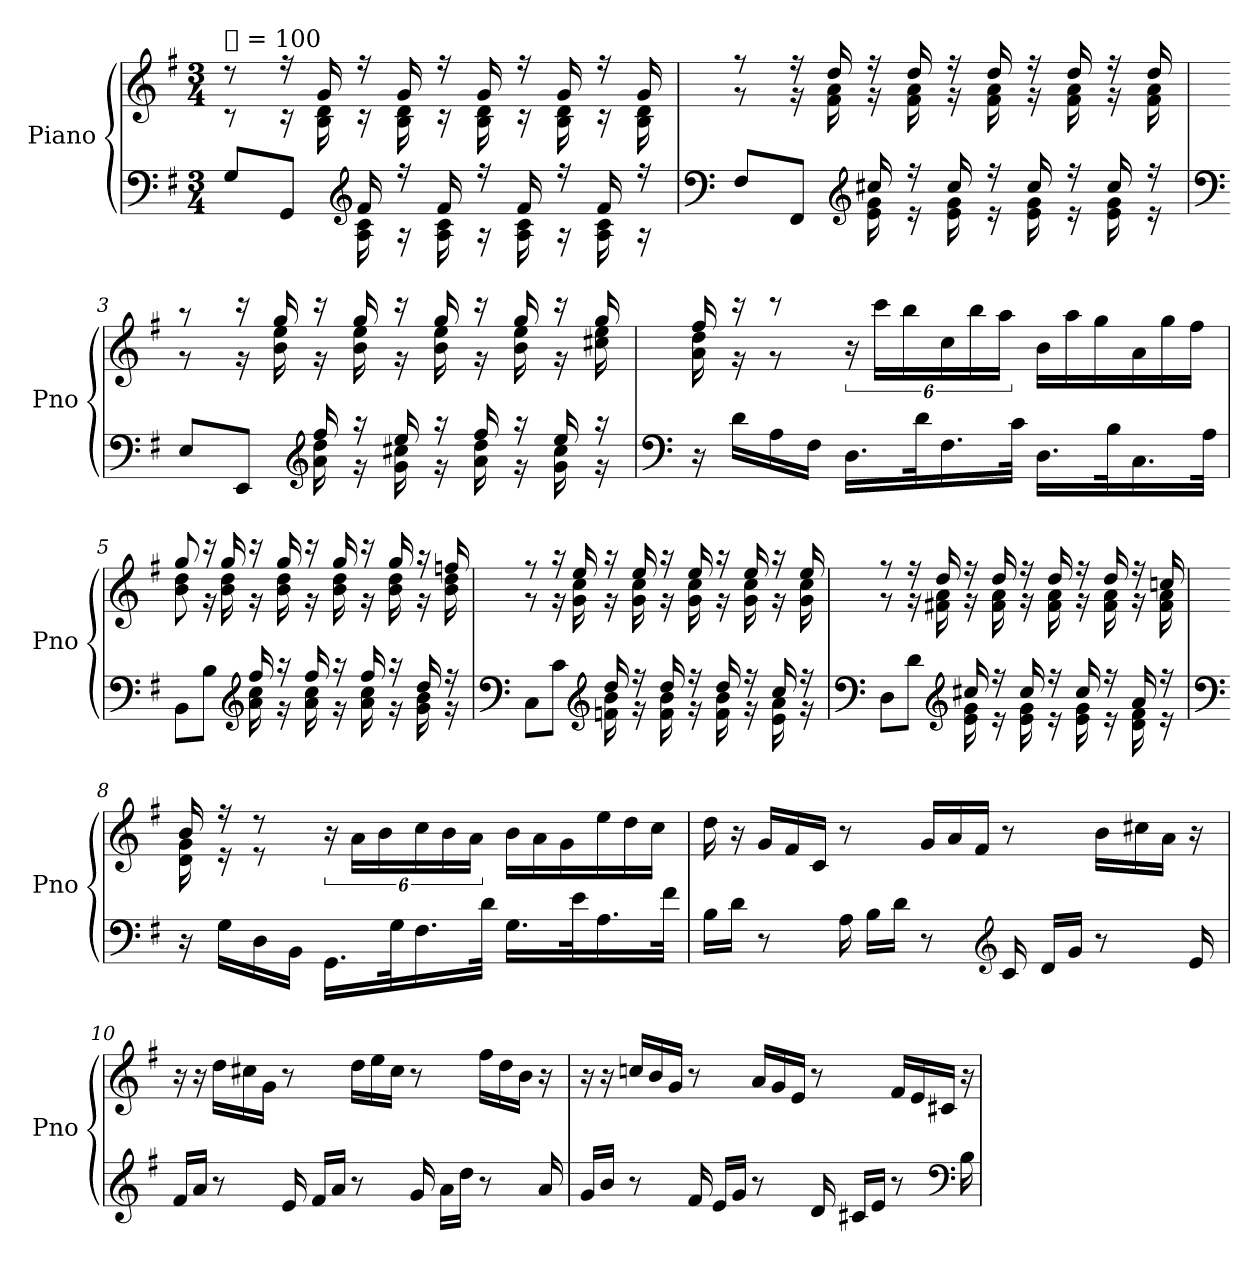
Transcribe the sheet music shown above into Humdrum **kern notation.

**kern	**kern
*part1	*part1
*staff2	*staff1
*I"Piano	*
*I'Pno	*
*clefF4	*clefG2
*k[f#]	*k[f#]
*M3/4	*M3/4
=1	=1
*^	*^
!	!	!LO:TX:a:t=𝅘𝅥 = 100	!
8G/L	4ryy	8r	8r
8GG/J	.	16r	16r
.	.	16g/	16B\ 16d\
*clefG2	*	*	*
16f#/	16A\ 16c\	16r	16r
16r	16r	16g/	16B\ 16d\
16f#/	16A\ 16c\	16r	16r
16r	16r	16g/	16B\ 16d\
16f#/	16A\ 16c\	16r	16r
16r	16r	16g/	16B\ 16d\
16f#/	16A\ 16c\	16r	16r
16r	16r	16g/	16B\ 16d\
=2	=2	=2	=2
*clefF4	*	*	*
8F#/L	4ryy	8r	8r
8FF#/J	.	16r	16r
.	.	16dd/	16f#\ 16a\
*clefG2	*	*	*
16cc#X/	16e\ 16g\	16r	16r
16r	16r	16dd/	16f#\ 16a\
16cc#/	16e\ 16g\	16r	16r
16r	16r	16dd/	16f#\ 16a\
16cc#/	16e\ 16g\	16r	16r
16r	16r	16dd/	16f#\ 16a\
16cc#/	16e\ 16g\	16r	16r
16r	16r	16dd/	16f#\ 16a\
=3	=3	=3	=3
*clefF4	*	*	*
8E/L	4ryy	8r	8r
8EE/J	.	16r	16r
.	.	16gg/	16b\ 16ee\
*clefG2	*	*	*
16ff#/	16a\ 16dd\	16r	16r
16r	16r	16gg/	16b\ 16ee\
16ee/	16g\ 16cc#X\	16r	16r
16r	16r	16gg/	16b\ 16ee\
16ff#/	16a\ 16dd\	16r	16r
16r	16r	16gg/	16b\ 16ee\
16ee/	16g\ 16cc#\	16r	16r
16r	16r	16gg/	16cc#X\ 16ee\
*v	*v	*	*
!!LO:LB:g=z	!!
=4	=4	=4
*clefF4	*	*
16r	16ff#/	16a\ 16dd\
16d\LL	16r	16r
16A\	8r	8r
16F#\JJ	.	.
16.D\LL	24r	2ryy
.	24ccc\LL	.
.	24bb\	.
32d\K	.	.
*	*Xbrackettup	*
16.F#\	24cc\	.
.	24bb\	.
.	24aa\JJ	.
32c\JJk	.	.
*	*Xtuplet	*
16.D\LL	24b\LL	.
.	24aa\	.
.	24gg\	.
32B\K	.	.
16.C\	24a\	.
.	24gg\	.
.	24ff#\JJ	.
32A\JJk	.	.
=5	=5	=5
*^	*	*
8BB\L	4ryy	8gg/	8b\ 8dd\
8B\J	.	16r	16r
.	.	16gg/	16b\ 16dd\
*clefG2	*	*	*
16ff#/	16a\ 16cc\	16r	16r
16r	16r	16gg/	16b\ 16dd\
16ff#/	16a\ 16cc\	16r	16r
16r	16r	16gg/	16b\ 16dd\
16ff#/	16a\ 16cc\	16r	16r
16r	16r	16gg/	16b\ 16dd\
16dd/	16g\ 16b\	16r	16r
16r	16r	16ffn/	16b\ 16dd\
=6	=6	=6	=6
*clefF4	*	*	*
8C\L	4ryy	8r	8r
8c\J	.	16r	16r
.	.	16ee/	16g\ 16cc\
*clefG2	*	*	*
16dd/	16fn\ 16b\	16r	16r
16r	16r	16ee/	16g\ 16cc\
16dd/	16f\ 16b\	16r	16r
16r	16r	16ee/	16g\ 16cc\
16dd/	16f\ 16b\	16r	16r
16r	16r	16ee/	16g\ 16cc\
16cc/	16e\ 16a\	16r	16r
16r	16r	16ee/	16g\ 16cc\
!!LO:LB:g=z	!!
=7	=7	=7	=7
*clefF4	*	*	*
8D\L	4ryy	8r	8r
8d\J	.	16r	16r
.	.	16dd/	16f#X\ 16a\
*clefG2	*	*	*
16cc#X/	16e\ 16g\	16r	16r
16r	16r	16dd/	16f#\ 16a\
16cc#/	16e\ 16g\	16r	16r
16r	16r	16dd/	16f#\ 16a\
16cc#/	16e\ 16g\	16r	16r
16r	16r	16dd/	16f#\ 16a\
16a/	16d\ 16f#\	16r	16r
16r	16r	16ccn/	16f#\ 16a\
*v	*v	*	*
=8	=8	=8
*clefF4	*	*
16r	16b/	16d\ 16g\
16G\LL	16r	16r
16D\	8r	8r
16BB\JJ	.	.
*	*tuplet	*
*	*brackettup	*
16.GG\LL	24r	2ryy
.	24a\LL	.
.	24b\	.
32G\K	.	.
*	*Xbrackettup	*
16.F#\	24cc\	.
.	24b\	.
.	24a\JJ	.
32d\JJk	.	.
*	*Xtuplet	*
16.G\LL	24b\LL	.
.	24a\	.
.	24g\	.
32e\K	.	.
16.A\	24ee\	.
.	24dd\	.
.	24cc\JJ	.
32f#\JJk	.	.
*	*v	*v
=9	=9
*Xtuplet	*
24B\LL	24dd\
24d\JJ	24r
8r	24g/LL
.	24f#/
.	24c/JJ
24A\	8r
24B\LL	.
24d\JJ	.
8r	24g/LL
.	24a/
.	24f#/JJ
*clefG2	*
24c/	8r
24d/LL	.
24g/JJ	.
8r	24b\LL
.	24cc#X\
.	24a\JJ
24e/	24r
!!LO:LB:g=z
=10	=10
24f#/LL	24r
24a/JJ	24r
8r	24dd\LL
.	24cc#X\
.	24g\JJ
24e/	8r
24f#/LL	.
24a/JJ	.
8r	24dd\LL
.	24ee\
.	24cc#\JJ
24g/	8r
24a\LL	.
24dd\JJ	.
8r	24ff#\LL
.	24dd\
.	24b\JJ
24a/	24r
=11	=11
24g/LL	24r
24b/JJ	24r
8r	24ccn/LL
.	24b/
.	24g/JJ
24f#/	8r
24e/LL	.
24g/JJ	.
8r	24a/LL
.	24g/
.	24e/JJ
24d/	8r
24c#X/LL	.
24e/JJ	.
8r	24f#/LL
.	24e/
.	24c#X/JJ
*clefF4	*
24B\	24r
=	=
*-	*-
